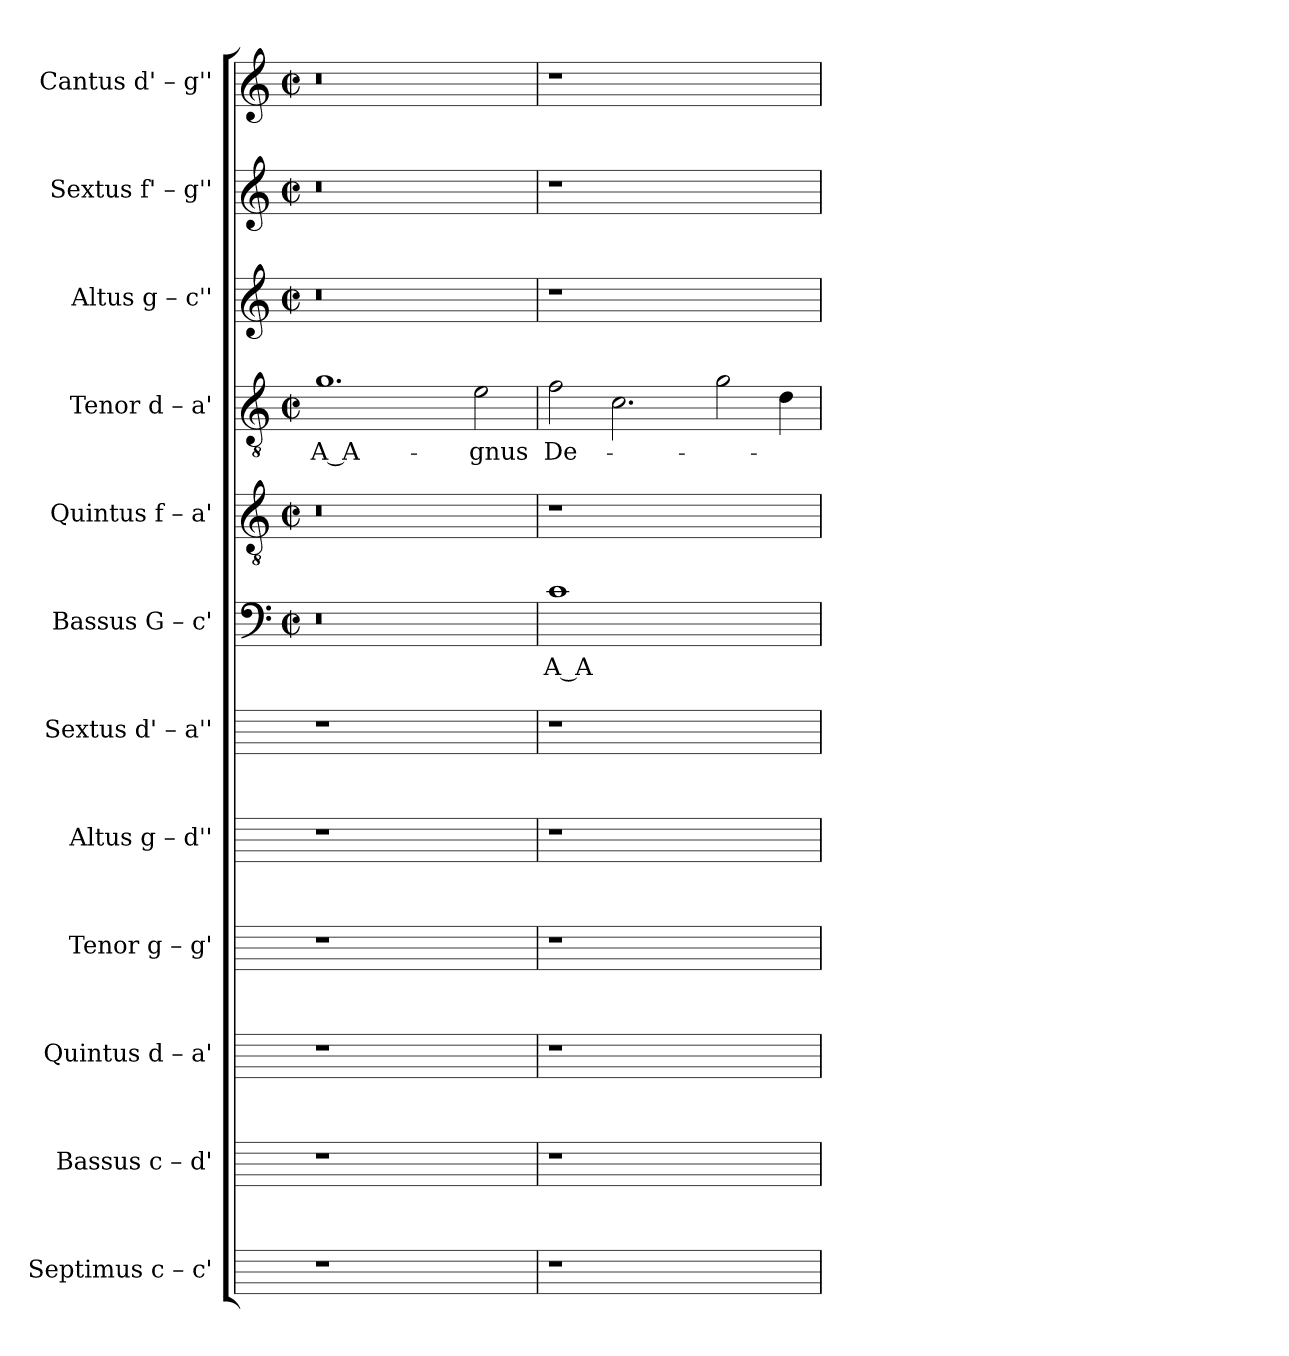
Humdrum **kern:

**kern	**kern	**kern	**kern	**kern	**kern	**kern	**text	**kern	**kern	**text	**kern	**kern	**kern
*part12	*part11	*part10	*part9	*part8	*part7	*part6	*part6	*part5	*part4	*part4	*part3	*part2	*part1
*staff12	*staff11	*staff10	*staff9	*staff8	*staff7	*staff6	*staff6	*staff5	*staff4	*staff4	*staff3	*staff2	*staff1
*I"Septimus  c – c'	*I"Bassus  c – d'	*I"Quintus  d – a'	*I"Tenor  g – g'	*I"Altus  g – d''	*I"Sextus  d' – a''	*I"Bassus  G – c'	*	*I"Quintus  f – a'	*I"Tenor  d – a'	*	*I"Altus  g – c''	*I"Sextus  f' – g''	*I"Cantus  d' – g''
!!LO:PB:g=z
*stria5	*stria5	*stria5	*stria5	*stria5	*stria5	*stria5	*	*stria5	*stria5	*	*stria5	*stria5	*stria5
*	*	*	*	*	*	*clefF4	*	*clefGv2	*clefGv2	*	*clefG2	*clefG2	*clefG2
*	*	*	*	*	*	*M2/2	*	*M2/2	*M2/2	*	*M2/2	*M2/2	*M2/2
*	*	*	*	*	*	*met(c|)	*	*met(c|)	*met(c|)	*	*met(c|)	*met(c|)	*met(c|)
=1	=1	=1	=1	=1	=1	=1	=1	=1	=1	=1	=1	=1	=1
!	!	!	!	!	!	!	!	!	!	!LO:LY:b:rj	!	!	!
1r	1r	1r	1r	1r	1r	0r	.	0r	1.g	A A-	0r	0r	0r
1ryy	1ryy	1ryy	1ryy	1ryy	1ryy	.	.	.	.	.	.	.	.
!	!	!	!	!	!	!	!	!	!	!LO:LY:b:cj	!	!	!
.	.	.	.	.	.	.	.	.	2e\	-gnus	.	.	.
=2	=2	=2	=2	=2	=2	=2	=2	=2	=2	=2	=2	=2	=2
!	!	!	!	!	!	!	!LO:LY:b:rj	!	!	!LO:LY:b	!	!	!
1r	1r	1r	1r	1r	1r	1c	-A A	1r	2f\	De-	1r	1r	1r
.	.	.	.	.	.	.	.	.	2.c\	.	.	.	.
1ryy	1ryy	1ryy	1ryy	1ryy	1ryy	1ryy	.	1ryy	.	.	1ryy	1ryy	1ryy
.	.	.	.	.	.	.	.	.	2g\	.	.	.	.
.	.	.	.	.	.	.	.	.	4d\	.	.	.	.
=	=	=	=	=	=	=	=	=	=	=	=	=	=
*-	*-	*-	*-	*-	*-	*-	*-	*-	*-	*-	*-	*-	*-
